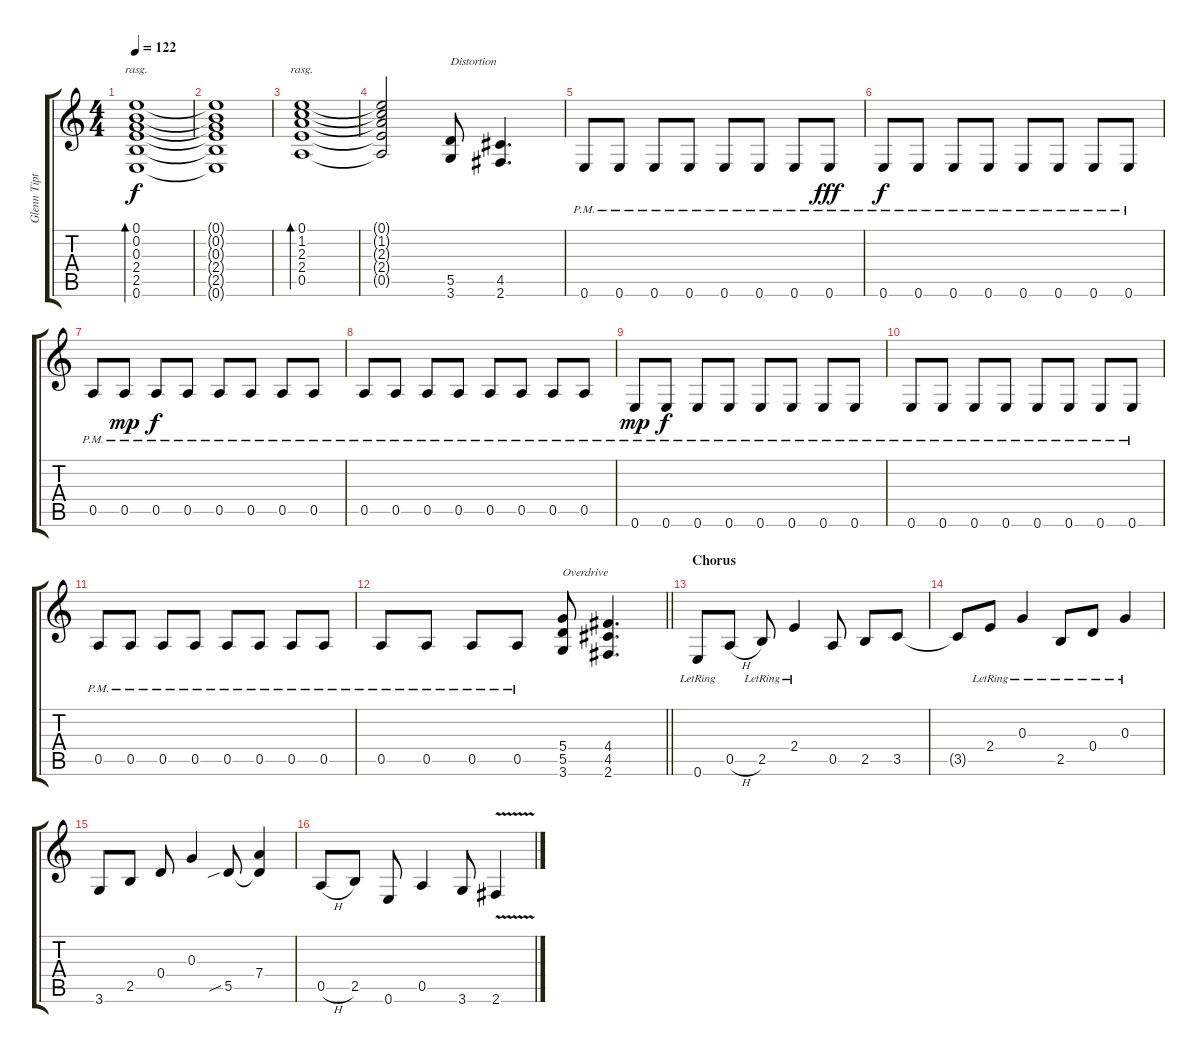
\track ("Glenn Tipton" "Glenn Tipt") {instrument overdrivenguitar}
\staff {score tabs}
\tuning (E4 B3 G3 D3 A2 E2) {hide}
\ts (4 4)
\tempo 122
\clef g2
\ks c
(0.1 0.2 0.3 2.4 2.5 0.6).1{bd 480 rasg ii dy f} |
(0.1{t} 0.2{t} 0.3{t} 2.4{t} 2.5{t} 0.6{t}).1 |
(0.1 1.2 2.3 2.4 0.5).1{bd 120 rasg ii} |
(0.1{t} 1.2{t} 2.3{t} 2.4{t} 0.5{t}).2 (5.5 3.6).8{txt "Distortion" instrument distortionguitar} (4.5 2.6).4{d} |
0.6{pm}.8 0.6{pm}.8 0.6{pm}.8 0.6{pm}.8 0.6{pm}.8 0.6{pm}.8 0.6{pm}.8 0.6{pm}.8{dy fff} |
0.6{pm}.8{dy f} 0.6{pm}.8 0.6{pm}.8 0.6{pm}.8 0.6{pm}.8 0.6{pm}.8 0.6{pm}.8 0.6{pm}.8 |
0.5{pm}.8 0.5{pm}.8{dy mp} 0.5{pm}.8{dy f} 0.5{pm}.8 0.5{pm}.8 0.5{pm}.8 0.5{pm}.8 0.5{pm}.8 |
0.5{pm}.8 0.5{pm}.8 0.5{pm}.8 0.5{pm}.8 0.5{pm}.8 0.5{pm}.8 0.5{pm}.8 0.5{pm}.8 |
0.6{pm}.8{dy mp} 0.6{pm}.8{dy f} 0.6{pm}.8 0.6{pm}.8 0.6{pm}.8 0.6{pm}.8 0.6{pm}.8 0.6{pm}.8 |
0.6{pm}.8 0.6{pm}.8 0.6{pm}.8 0.6{pm}.8 0.6{pm}.8 0.6{pm}.8 0.6{pm}.8 0.6{pm}.8 |
0.5{pm}.8 0.5{pm}.8 0.5{pm}.8 0.5{pm}.8 0.5{pm}.8 0.5{pm}.8 0.5{pm}.8 0.5{pm}.8 |
\barLineRight lightlight
0.5{pm}.8 0.5{pm}.8 0.5{pm}.8 0.5{pm}.8 (5.4 5.5 3.6).8{txt "Overdrive" instrument overdrivenguitar} (4.4 4.5 2.6).4{d} |
\section ("" "Chorus")
0.6{lr}.8 0.5{h}.8 2.5{lr}.8 2.4{lr}.4 0.5.8 2.5.8 3.5.8 |
3.5{t}.8 2.4{lr}.8 0.3{lr}.4 2.5{lr}.8 0.4{lr}.8 0.3{lr}.4 |
3.6.8 2.5.8 0.4.8 0.3.4 5.5{sib}.8 (7.4 5.5{t}).4 |
0.5{h}.8 2.5.8 0.6.8 0.5.4 3.6.8 2.6{v}.4
